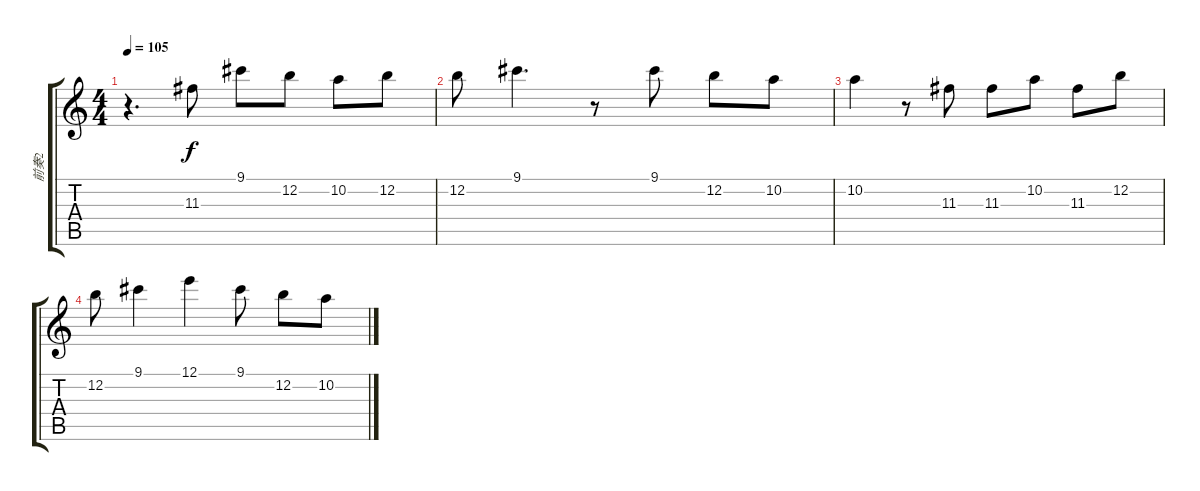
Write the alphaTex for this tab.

\track ("前奏2" "前奏2") {instrument acousticguitarsteel}
\staff {score tabs}
\tuning (E4 B3 G3 D3 A2 E2) {hide}
\ts (4 4)
\tempo 105
\clef g2
\ks c
r.4{d dy f} 11.3.8 9.1.8 12.2.8 10.2.8 12.2.8 |
12.2.8 9.1.4{d} r.8 9.1.8 12.2.8 10.2.8 |
10.2.4 r.8 11.3.8 11.3.8 10.2.8 11.3.8 12.2.8 |
12.2.8 9.1.4 12.1.4 9.1.8 12.2.8 10.2.8
